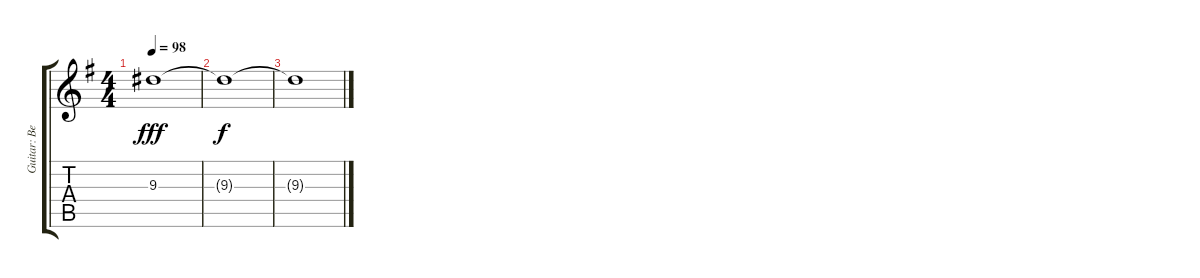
\track ("Guitar: Ben" "Guitar: Be") {instrument electricguitarclean}
\staff {score tabs}
\tuning (Eb4 Bb3 Gb3 Db3 Ab2 Eb2) {hide}
\ts (4 4)
\tempo 98
\clef g2
\ks g
9.3.1{dy fff} |
9.3{t}.1{dy f} |
9.3{t}.1
